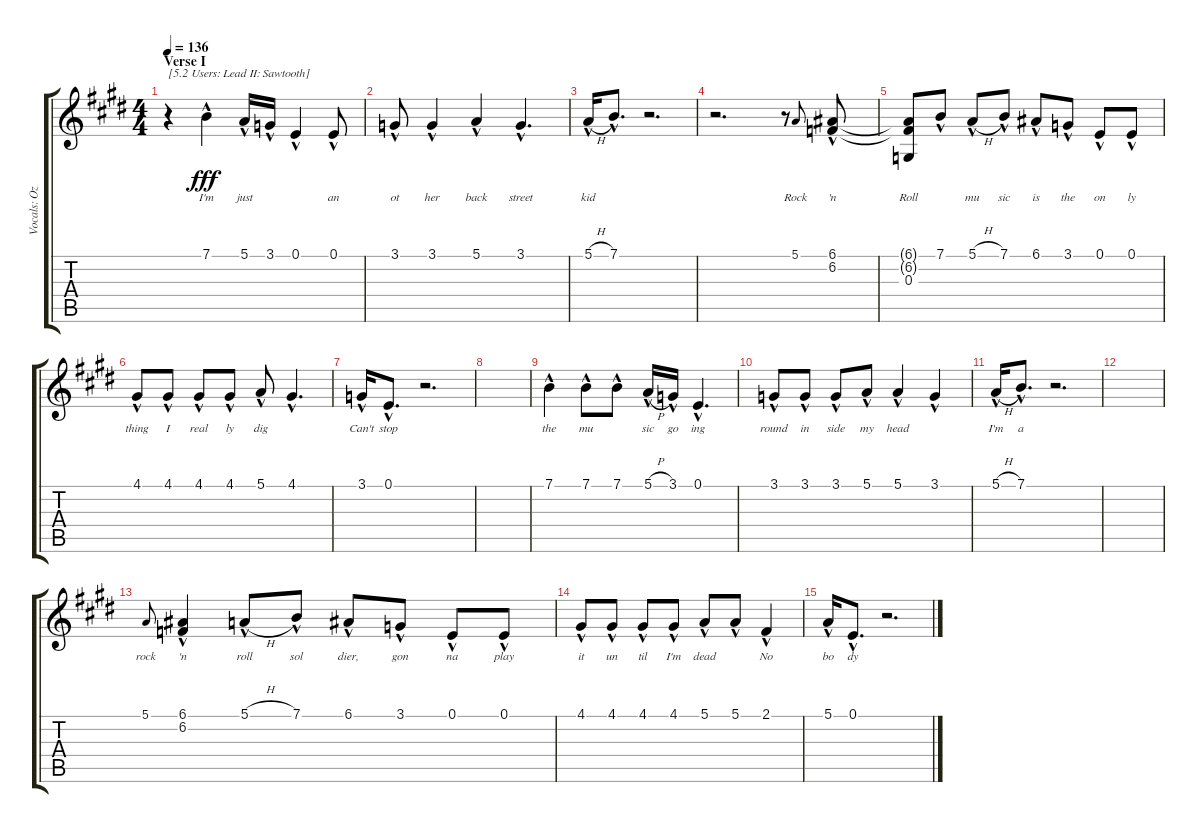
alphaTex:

\track ("Vocals: Ozzy" "Vocals: Oz") {instrument lead2sawtooth}
\staff {score tabs}
\tuning (E4 B3 G3 D3 A2 E2) {hide}
\ts (4 4)
\section ("" "Verse I")
\tempo 136
\clef g2
\ks e
r.4{txt "[5.2 Users: Lead II: Sawtooth]" dy fff} 7.1{hac}.4{lyrics (0 "I'm") lyrics (1 "") lyrics (2 "") lyrics (3 "") lyrics (4 "")} 5.1{hac}.16{lyrics (0 "just") lyrics (1 "") lyrics (2 "") lyrics (3 "") lyrics (4 "")} 3.1{hac}.16{lyrics (0 "") lyrics (1 "") lyrics (2 "") lyrics (3 "") lyrics (4 "")} 0.1{hac}.4{lyrics (0 "") lyrics (1 "") lyrics (2 "") lyrics (3 "") lyrics (4 "")} 0.1{hac}.8{lyrics (0 "an") lyrics (1 "") lyrics (2 "") lyrics (3 "") lyrics (4 "")} |
3.1{hac}.8{lyrics (0 "ot") lyrics (1 "") lyrics (2 "") lyrics (3 "") lyrics (4 "")} 3.1{hac}.4{lyrics (0 "her") lyrics (1 "") lyrics (2 "") lyrics (3 "") lyrics (4 "")} 5.1{hac}.4{lyrics (0 "back") lyrics (1 "") lyrics (2 "") lyrics (3 "") lyrics (4 "")} 3.1{hac}.4{d lyrics (0 "street") lyrics (1 "") lyrics (2 "") lyrics (3 "") lyrics (4 "")} |
5.1{h hac}.16{lyrics (0 "kid") lyrics (1 "") lyrics (2 "") lyrics (3 "") lyrics (4 "")} 7.1{hac}.8{d lyrics (0 "") lyrics (1 "") lyrics (2 "") lyrics (3 "") lyrics (4 "")} r.2{d} |
r.2{d} r.8 5.1.8{lyrics (0 "Rock") lyrics (1 "") lyrics (2 "") lyrics (3 "") lyrics (4 "") gr onbeat} (6.1{hac} 6.2{hac}).8{lyrics (0 "'n") lyrics (1 "") lyrics (2 "") lyrics (3 "") lyrics (4 "")} |
(6.1{t} 6.2{t} 0.3).8{lyrics (0 "Roll") lyrics (1 "") lyrics (2 "") lyrics (3 "") lyrics (4 "")} 7.1{hac}.8{lyrics (0 "") lyrics (1 "") lyrics (2 "") lyrics (3 "") lyrics (4 "")} 5.1{h hac}.8{lyrics (0 "mu") lyrics (1 "") lyrics (2 "") lyrics (3 "") lyrics (4 "")} 7.1{hac}.8{lyrics (0 "sic") lyrics (1 "") lyrics (2 "") lyrics (3 "") lyrics (4 "")} 6.1{hac}.8{lyrics (0 "is") lyrics (1 "") lyrics (2 "") lyrics (3 "") lyrics (4 "")} 3.1{hac}.8{lyrics (0 "the") lyrics (1 "") lyrics (2 "") lyrics (3 "") lyrics (4 "")} 0.1{hac}.8{lyrics (0 "on") lyrics (1 "") lyrics (2 "") lyrics (3 "") lyrics (4 "")} 0.1{hac}.8{lyrics (0 "ly") lyrics (1 "") lyrics (2 "") lyrics (3 "") lyrics (4 "")} |
4.1{hac}.8{lyrics (0 "thing") lyrics (1 "") lyrics (2 "") lyrics (3 "") lyrics (4 "")} 4.1{hac}.8{lyrics (0 "I") lyrics (1 "") lyrics (2 "") lyrics (3 "") lyrics (4 "")} 4.1{hac}.8{lyrics (0 "real") lyrics (1 "") lyrics (2 "") lyrics (3 "") lyrics (4 "")} 4.1{hac}.8{lyrics (0 "ly") lyrics (1 "") lyrics (2 "") lyrics (3 "") lyrics (4 "")} 5.1{hac}.8{lyrics (0 "dig") lyrics (1 "") lyrics (2 "") lyrics (3 "") lyrics (4 "")} 4.1{hac}.4{d lyrics (0 "") lyrics (1 "") lyrics (2 "") lyrics (3 "") lyrics (4 "")} |
3.1{hac}.16{lyrics (0 "Can't") lyrics (1 "") lyrics (2 "") lyrics (3 "") lyrics (4 "")} 0.1{hac}.8{d lyrics (0 "stop") lyrics (1 "") lyrics (2 "") lyrics (3 "") lyrics (4 "")} r.2{d} |
|
7.1{hac}.4{lyrics (0 "the") lyrics (1 "") lyrics (2 "") lyrics (3 "") lyrics (4 "")} 7.1{hac}.8{lyrics (0 "mu") lyrics (1 "") lyrics (2 "") lyrics (3 "") lyrics (4 "")} 7.1{hac}.8{lyrics (0 "") lyrics (1 "") lyrics (2 "") lyrics (3 "") lyrics (4 "")} 5.1{h hac}.16{lyrics (0 "sic") lyrics (1 "") lyrics (2 "") lyrics (3 "") lyrics (4 "")} 3.1{hac}.16{lyrics (0 "go") lyrics (1 "") lyrics (2 "") lyrics (3 "") lyrics (4 "")} 0.1{hac}.4{d lyrics (0 "ing") lyrics (1 "") lyrics (2 "") lyrics (3 "") lyrics (4 "")} |
3.1{hac}.8{lyrics (0 "round") lyrics (1 "") lyrics (2 "") lyrics (3 "") lyrics (4 "")} 3.1{hac}.8{lyrics (0 "in") lyrics (1 "") lyrics (2 "") lyrics (3 "") lyrics (4 "")} 3.1{hac}.8{lyrics (0 "side") lyrics (1 "") lyrics (2 "") lyrics (3 "") lyrics (4 "")} 5.1{hac}.8{lyrics (0 "my") lyrics (1 "") lyrics (2 "") lyrics (3 "") lyrics (4 "")} 5.1{hac}.4{lyrics (0 "head") lyrics (1 "") lyrics (2 "") lyrics (3 "") lyrics (4 "")} 3.1{hac}.4{lyrics (0 "") lyrics (1 "") lyrics (2 "") lyrics (3 "") lyrics (4 "")} |
5.1{h hac}.16{lyrics (0 "I'm") lyrics (1 "") lyrics (2 "") lyrics (3 "") lyrics (4 "")} 7.1{hac}.8{d lyrics (0 "a") lyrics (1 "") lyrics (2 "") lyrics (3 "") lyrics (4 "")} r.2{d} |
|
5.1.8{lyrics (0 "rock") lyrics (1 "") lyrics (2 "") lyrics (3 "") lyrics (4 "") gr onbeat} (6.1{hac} 6.2{hac}).4{lyrics (0 "'n") lyrics (1 "") lyrics (2 "") lyrics (3 "") lyrics (4 "")} 5.1{h hac}.8{lyrics (0 "roll") lyrics (1 "") lyrics (2 "") lyrics (3 "") lyrics (4 "")} 7.1{hac}.8{lyrics (0 "sol") lyrics (1 "") lyrics (2 "") lyrics (3 "") lyrics (4 "")} 6.1{hac}.8{lyrics (0 "dier,") lyrics (1 "") lyrics (2 "") lyrics (3 "") lyrics (4 "")} 3.1{hac}.8{lyrics (0 "gon") lyrics (1 "") lyrics (2 "") lyrics (3 "") lyrics (4 "")} 0.1{hac}.8{lyrics (0 "na") lyrics (1 "") lyrics (2 "") lyrics (3 "") lyrics (4 "")} 0.1{hac}.8{lyrics (0 "play") lyrics (1 "") lyrics (2 "") lyrics (3 "") lyrics (4 "")} |
4.1{hac}.8{lyrics (0 "it") lyrics (1 "") lyrics (2 "") lyrics (3 "") lyrics (4 "")} 4.1{hac}.8{lyrics (0 "un") lyrics (1 "") lyrics (2 "") lyrics (3 "") lyrics (4 "")} 4.1{hac}.8{lyrics (0 "til") lyrics (1 "") lyrics (2 "") lyrics (3 "") lyrics (4 "")} 4.1{hac}.8{lyrics (0 "I'm") lyrics (1 "") lyrics (2 "") lyrics (3 "") lyrics (4 "")} 5.1{hac}.8{lyrics (0 "dead") lyrics (1 "") lyrics (2 "") lyrics (3 "") lyrics (4 "")} 5.1{hac}.8{lyrics (0 "") lyrics (1 "") lyrics (2 "") lyrics (3 "") lyrics (4 "")} 2.1{hac}.4{lyrics (0 "No") lyrics (1 "") lyrics (2 "") lyrics (3 "") lyrics (4 "")} |
5.1{hac}.16{lyrics (0 "bo") lyrics (1 "") lyrics (2 "") lyrics (3 "") lyrics (4 "")} 0.1{hac}.8{d lyrics (0 "dy") lyrics (1 "") lyrics (2 "") lyrics (3 "") lyrics (4 "")} r.2{d}
